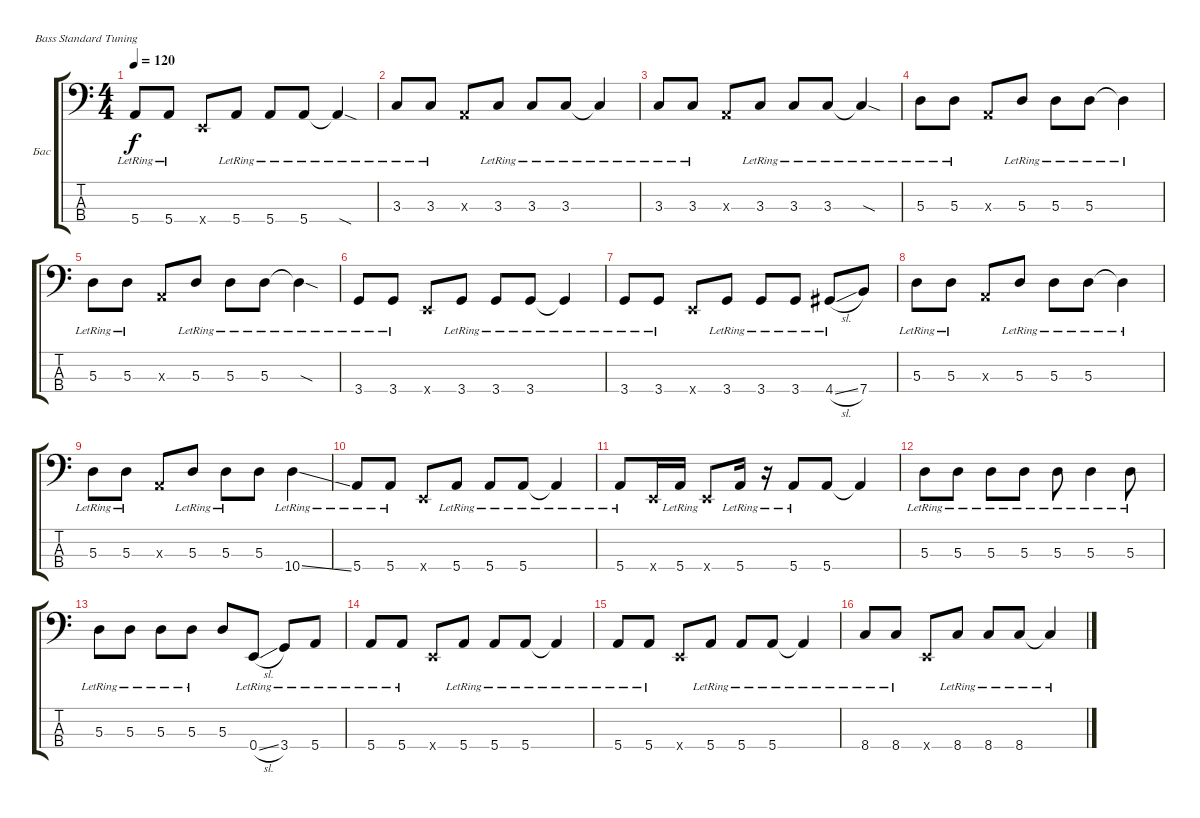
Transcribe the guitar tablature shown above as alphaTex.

\defaultSystemsLayout 4
\bracketExtendMode groupsimilarinstruments
\firstSystemTrackNameOrientation horizontal
\otherSystemsTrackNameOrientation horizontal
\track ("Игорь Тихомиров" "Бас") {instrument electricbassfinger}
\staff {score tabs}
\tuning (G2 D2 A1 E1)
\ts (4 4)
\tempo 120
\clef f4
\scale
0.333333
\ks c
5.4{lr}.8{dy f} 5.4{lr}.8 0.4{x}.8 5.4{lr}.8 5.4{lr}.8 5.4{lr}.8 5.4{sod lr t}.4 |
\scale
0.333333 3.3{lr}.8 3.3{lr}.8 0.3{x}.8 3.3{lr}.8 3.3{lr}.8 3.3{lr}.8 3.3{lr t}.4 |
\scale
0.333333 3.3{lr}.8 3.3{lr}.8 0.3{x}.8 3.3{lr}.8 3.3{lr}.8 3.3{lr}.8 3.3{sod lr t}.4 |
\scale
0.333333 5.3{lr}.8 5.3{lr}.8 0.3{x}.8 5.3{lr}.8 5.3{lr}.8 5.3{lr}.8 5.3{lr t}.4 |
\scale
0.333333 5.3{lr}.8 5.3{lr}.8 0.3{x}.8 5.3{lr}.8 5.3{lr}.8 5.3{lr}.8 5.3{sod lr t}.4 |
\scale
0.333333 3.4{lr}.8 3.4{lr}.8 0.4{x}.8 3.4{lr}.8 3.4{lr}.8 3.4{lr}.8 3.4{lr t}.4 |
\scale
0.333333 3.4{lr}.8 3.4{lr}.8 0.4{x}.8 3.4{lr}.8 3.4{lr}.8 3.4{lr}.8 4.4{sl lr}.8 7.4.8 |
\scale
0.333333 5.3{lr}.8 5.3{lr}.8 0.3{x}.8 5.3{lr}.8 5.3{lr}.8 5.3{lr}.8 5.3{lr t}.4 |
\scale
0.333333 5.3{lr}.8 5.3{lr}.8 0.3{x}.8 5.3{lr}.8 5.3{lr}.8 5.3.8 10.4{ss lr}.4 |
\scale
0.333333 5.4{lr}.8 5.4{lr}.8 0.4{x}.8 5.4{lr}.8 5.4{lr}.8 5.4{lr}.8 5.4{lr t}.4 |
\scale
0.333333 5.4{lr}.8 0.4{x}.16 5.4{lr}.16 0.4{x}.8 5.4{lr}.16 r.16 5.4{lr}.8 5.4.8 5.4{t}.4 |
\scale
0.333333 5.3{lr}.8 5.3{lr}.8 5.3{lr}.8 5.3{lr}.8 5.3{lr}.8 5.3{lr}.4 5.3{lr}.8 |
\scale
0.333333 5.3{lr}.8 5.3{lr}.8 5.3{lr}.8 5.3{lr}.8 5.3.8 0.4{sl lr}.8 3.4{lr}.8 5.4{lr}.8 |
\scale
0.333333 5.4{lr}.8 5.4{lr}.8 0.4{x}.8 5.4{lr}.8 5.4{lr}.8 5.4{lr}.8 5.4{lr t}.4 |
\scale
0.333333 5.4{lr}.8 5.4{lr}.8 0.4{x}.8 5.4{lr}.8 5.4{lr}.8 5.4{lr}.8 5.4{lr t}.4 |
\scale
0.333333 8.4{lr}.8 8.4{lr}.8 0.4{x}.8 8.4{lr}.8 8.4{lr}.8 8.4{lr}.8 8.4{lr t}.4
